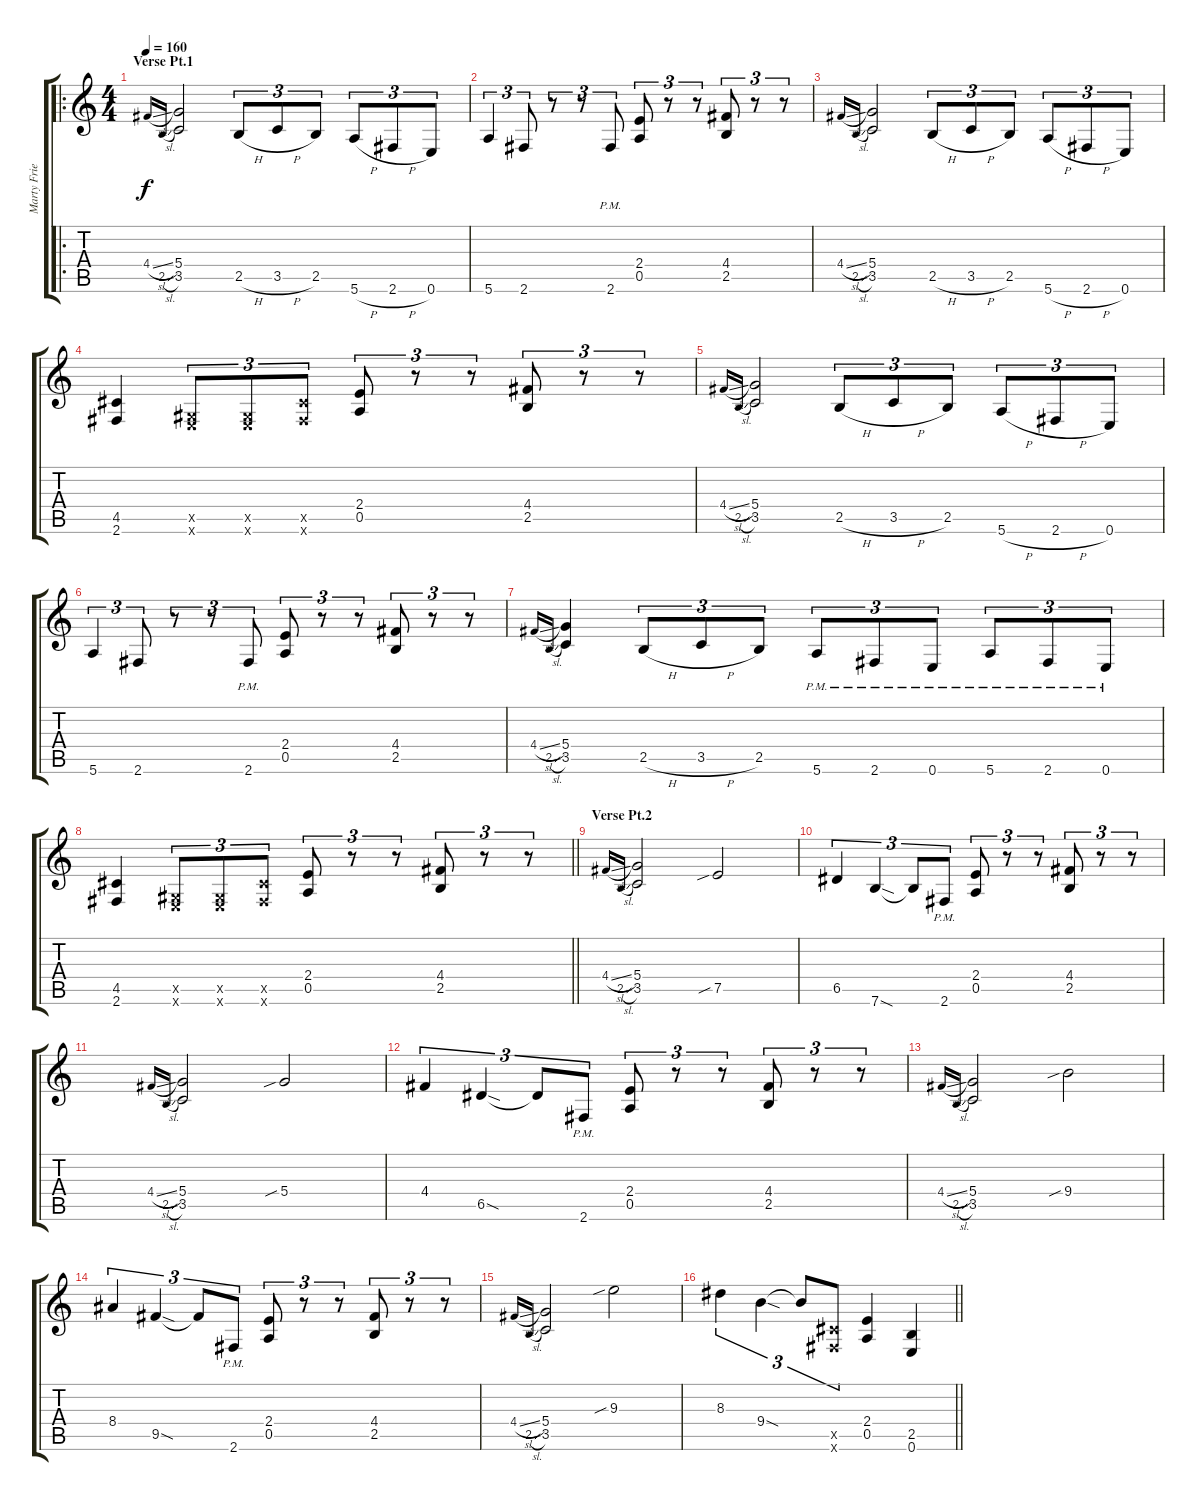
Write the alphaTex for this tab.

\track ("Marty Friedman" "Marty Frie") {instrument distortionguitar}
\staff {score tabs}
\tuning (E4 B3 G3 D3 A2 E2) {hide}
\ro
\ts (4 4)
\section ("" "Verse Pt.1")
\tempo 160
\clef g2
\ks c
4.4{sl}.16{gr onbeat dy f} 2.5{sl}.16{gr onbeat} (5.4 3.5).2 2.5{h}.8{tu (3 2)} 3.5{h}.8{tu (3 2)} 2.5.8{tu (3 2)} 5.6{h}.8{tu (3 2)} 2.6{h}.8{tu (3 2)} 0.6.8{tu (3 2)} |
5.6.4{tu (3 2)} 2.6.8{tu (3 2)} r.8{tu (3 2)} r.8{tu (3 2)} 2.6{pm}.8{tu (3 2)} (2.4 0.5).8{tu (3 2)} r.8{tu (3 2)} r.8{tu (3 2)} (4.4 2.5).8{tu (3 2)} r.8{tu (3 2)} r.8{tu (3 2)} |
4.4{sl}.16{gr onbeat} 2.5{sl}.16{gr onbeat} (5.4 3.5).2 2.5{h}.8{tu (3 2)} 3.5{h}.8{tu (3 2)} 2.5.8{tu (3 2)} 5.6{h}.8{tu (3 2)} 2.6{h}.8{tu (3 2)} 0.6.8{tu (3 2)} |
(4.5 2.6).4 (-1.5{x} 0.6{x}).8{tu (3 2)} (-1.5{x} 0.6{x}).8{tu (3 2)} (4.5{x} 2.6{x}).8{tu (3 2)} (2.4 0.5).8{tu (3 2)} r.8{tu (3 2)} r.8{tu (3 2)} (4.4 2.5).8{tu (3 2)} r.8{tu (3 2)} r.8{tu (3 2)} |
4.4{sl}.16{gr onbeat} 2.5{sl}.16{gr onbeat} (5.4 3.5).2 2.5{h}.8{tu (3 2)} 3.5{h}.8{tu (3 2)} 2.5.8{tu (3 2)} 5.6{h}.8{tu (3 2)} 2.6{h}.8{tu (3 2)} 0.6.8{tu (3 2)} |
5.6.4{tu (3 2)} 2.6.8{tu (3 2)} r.8{tu (3 2)} r.8{tu (3 2)} 2.6{pm}.8{tu (3 2)} (2.4 0.5).8{tu (3 2)} r.8{tu (3 2)} r.8{tu (3 2)} (4.4 2.5).8{tu (3 2)} r.8{tu (3 2)} r.8{tu (3 2)} |
4.4{sl}.16{gr onbeat} 2.5{sl}.16{gr onbeat} (5.4 3.5).4 2.5{h}.8{tu (3 2)} 3.5{h}.8{tu (3 2)} 2.5.8{tu (3 2)} 5.6{pm}.8{tu (3 2)} 2.6{pm}.8{tu (3 2)} 0.6{pm}.8{tu (3 2)} 5.6{pm}.8{tu (3 2)} 2.6{pm}.8{tu (3 2)} 0.6{pm}.8{tu (3 2)} |
\barLineRight lightlight
(4.5 2.6).4 (-1.5{x} 0.6{x}).8{tu (3 2)} (-1.5{x} 0.6{x}).8{tu (3 2)} (4.5{x} 2.6{x}).8{tu (3 2)} (2.4 0.5).8{tu (3 2)} r.8{tu (3 2)} r.8{tu (3 2)} (4.4 2.5).8{tu (3 2)} r.8{tu (3 2)} r.8{tu (3 2)} |
\section ("" "Verse Pt.2")
4.4{sl}.16{gr onbeat} 2.5{sl}.16{gr onbeat} (5.4 3.5).2 7.5{sib}.2 |
6.5.4{tu (3 2)} 7.6{sod}.4{tu (3 2)} 7.6{t}.8{tu (3 2)} 2.6{pm}.8{tu (3 2)} (2.4 0.5).8{tu (3 2)} r.8{tu (3 2)} r.8{tu (3 2)} (4.4 2.5).8{tu (3 2)} r.8{tu (3 2)} r.8{tu (3 2)} |
4.4{sl}.16{gr onbeat} 2.5{sl}.16{gr onbeat} (5.4 3.5).2 5.4{sib}.2 |
4.4.4{tu (3 2)} 6.5{sod}.4{tu (3 2)} 6.5{t}.8{tu (3 2)} 2.6{pm}.8{tu (3 2)} (2.4 0.5).8{tu (3 2)} r.8{tu (3 2)} r.8{tu (3 2)} (4.4 2.5).8{tu (3 2)} r.8{tu (3 2)} r.8{tu (3 2)} |
4.4{sl}.16{gr onbeat} 2.5{sl}.16{gr onbeat} (5.4 3.5).2 9.4{sib}.2 |
8.4.4{tu (3 2)} 9.5{sod}.4{tu (3 2)} 9.5{t}.8{tu (3 2)} 2.6{pm}.8{tu (3 2)} (2.4 0.5).8{tu (3 2)} r.8{tu (3 2)} r.8{tu (3 2)} (4.4 2.5).8{tu (3 2)} r.8{tu (3 2)} r.8{tu (3 2)} |
4.4{sl}.16{gr onbeat} 2.5{sl}.16{gr onbeat} (5.4 3.5).2 9.3{sib}.2 |
\barLineRight lightlight
8.3.4{tu (3 2)} 9.4{sod}.4{tu (3 2)} 9.4{t}.8{tu (3 2)} (4.5{x} 2.6{x}).8{tu (3 2)} (2.4 0.5).4 (2.5 0.6).4
